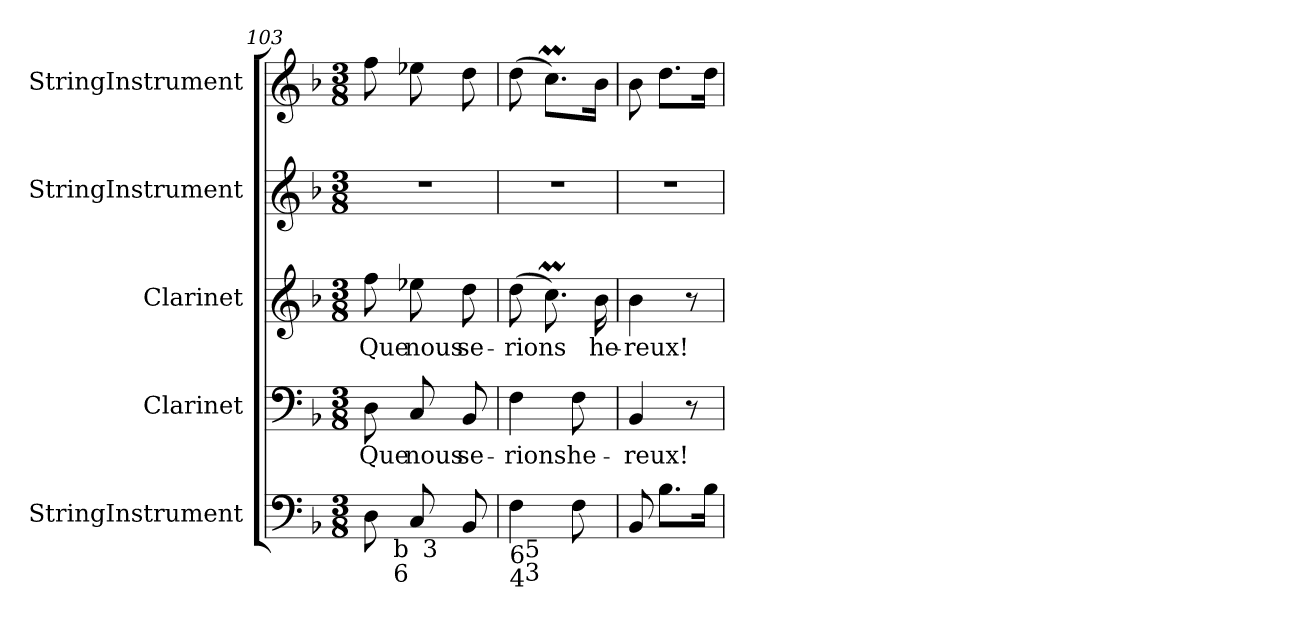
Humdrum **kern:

**kern	**kern	**text	**kern	**text	**kern	**kern
*part5	*part4	*part4	*part3	*part3	*part2	*part1
*staff5	*staff4	*staff4	*staff3	*staff3	*staff2	*staff1
*I"StringInstrument	*I"Clarinet	*	*I"Clarinet	*	*I"StringInstrument	*I"StringInstrument
*I'Str	*I'Cl	*	*I'Cl	*	*I'Str	*I'Str
*clefF4	*clefF4	*	*clefG2	*	*clefG2	*clefG2
*	*ITrd1c2	*	*ITrd1c2	*	*	*
*k[b-]	*k[b-e-a-]	*	*k[b-e-a-]	*	*k[b-]	*k[b-]
*F:	*E-:	*	*E-:	*	*F:	*F:
*M3/8	*M3/8	*	*M3/8	*	*M3/8	*M3/8
=103	=103	=103	=103	=103	=103	=103
!LO:TX:b:t=6	!	!	!	!	!	!
*^	*	*	*	*	*	*
*	*^	*	*	*	*	*	*
8D\	16ryy	8ryy	8C\	Que	8ee-\	Que	4.r	8ff\
.	64ryy	.	.	.	.	.	.	.
!	!LO:TX:b:t=b	!	!	!	!	!	!	!
!	!LO:TX:b:t=6	!	!	!	!	!	!	!
.	4ryy	.	.	.	.	.	.	.
8C/	.	64ryy	8BB-/	nous	8dd-X\	nous	.	8ee-X\
!	!	!LO:TX:b:t=3	!	!	!	!	!	!
.	.	8...ryy	.	.	.	.	.	.
8BB-/	.	.	8AA-/	se-	8cc\	se-	.	8dd\
.	32.ryy	.	.	.	.	.	.	.
=104	=104	=104	=104	=104	=104	=104	=104	=104
!LO:TX:b:t=6\n4	!	!	!	!	!	!	!	!
*	*v	*v	*	*	*	*	*	*
4F\	32.ryy	4E-\	-rions	(>8cc\	-rions	4.r	(>8dd\
!	!LO:TX:b:t=5\n3	!	!	!	!	!	!
.	4ryy	.	.	.	.	.	.
.	.	.	.	8.b-M\)	.	.	8.ccM\L)
8F\	.	8E-\	he-	.	.	.	.
.	16ryy	.	.	.	.	.	.
.	.	.	.	16a-\	he-	.	16b-\Jk
.	64ryy	.	.	.	.	.	.
*v	*v	*	*	*	*	*	*
!!LO:PB:g=z
=105	=105	=105	=105	=105	=105	=105
8BB-/	4AA-/	-reux!	4a-\	-reux!	4.r	8b-\
8.B-\L	.	.	.	.	.	8.dd\L
.	8r	.	8r	.	.	.
16B-\Jk	.	.	.	.	.	16dd\Jk
=	=	=	=	=	=	=
*-	*-	*-	*-	*-	*-	*-
